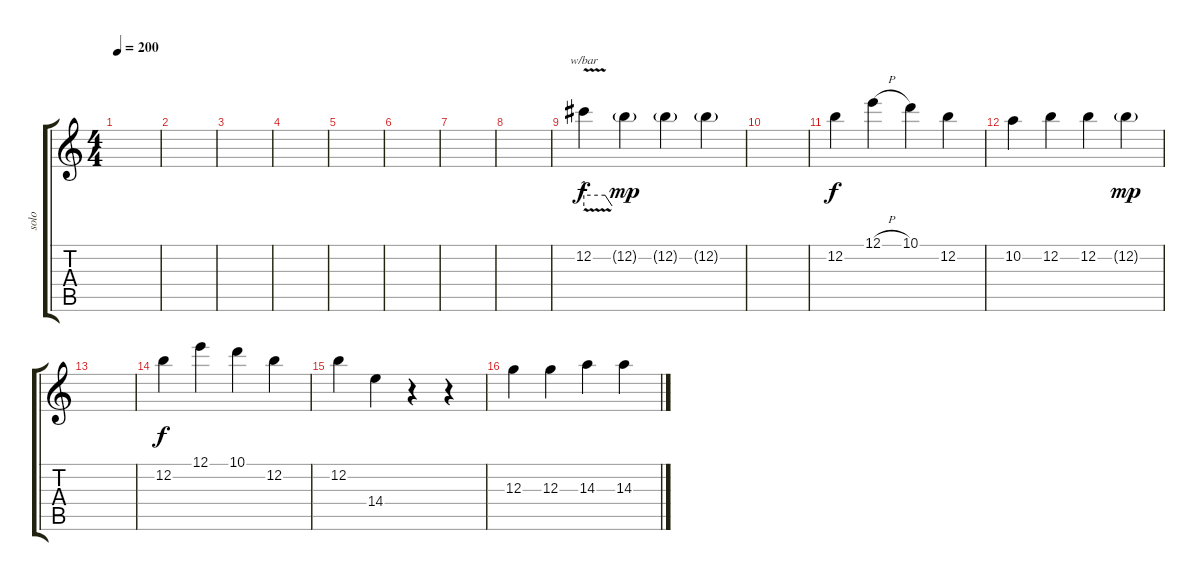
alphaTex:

\track ("solo" "solo") {instrument distortionguitar}
\staff {score tabs}
\tuning (E4 B3 G3 D3 A2 E2) {hide}
\ts (4 4)
\tempo 200
\clef g2
\ks c
|
|
|
|
|
|
|
|
12.2{v}.4{tbe (custom default 0 4 45 4 60 0)} 12.2{g}.4{dy mp} 12.2{g}.4 12.2{g}.4 |
|
12.2.4{dy f} 12.1{h}.4 10.1.4 12.2.4 |
10.2.4 12.2.4 12.2.4 12.2{g}.4{dy mp} |
|
12.2.4{dy f} 12.1.4 10.1.4 12.2.4 |
12.2.4 14.4.4 r.4 r.4 |
12.3.4 12.3.4 14.3.4 14.3.4
